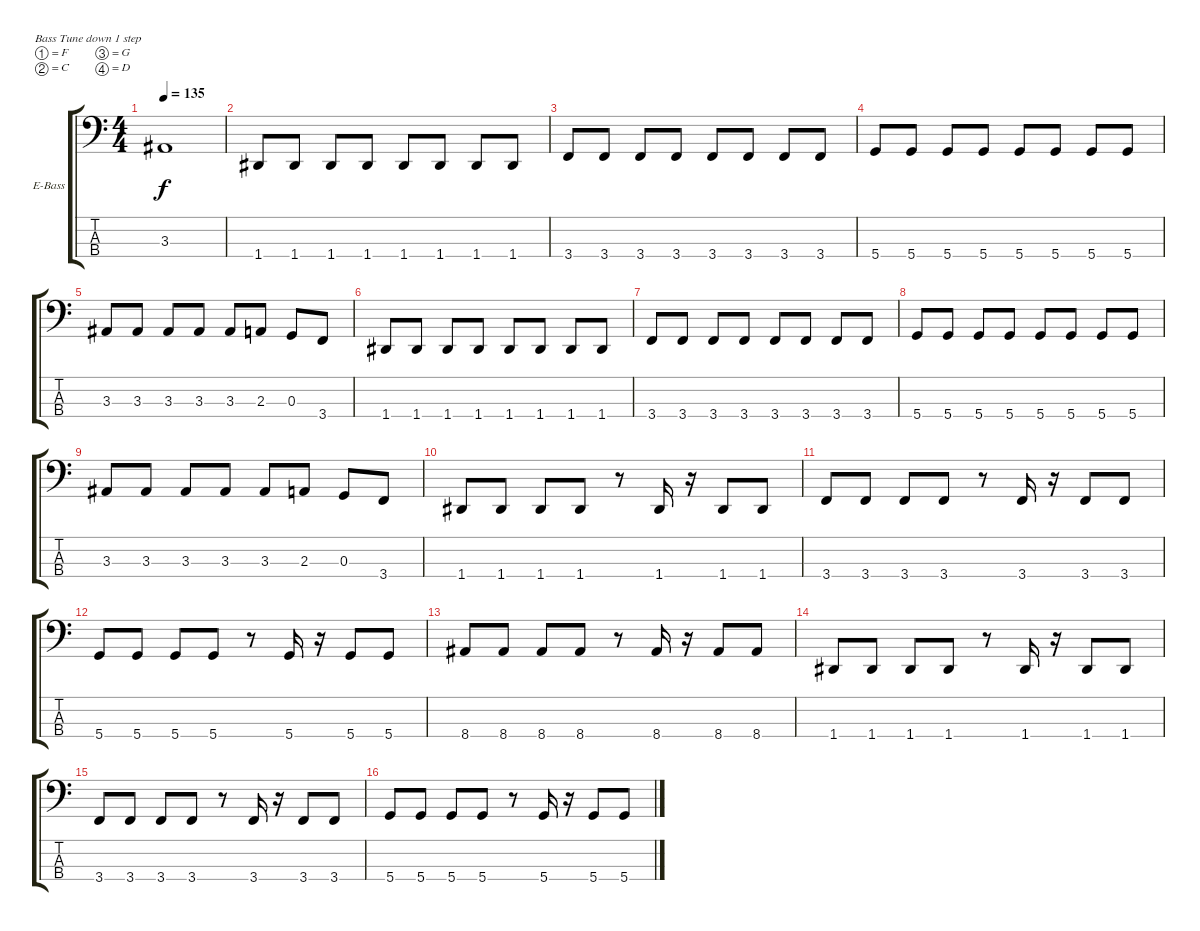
\defaultSystemsLayout 4
\bracketExtendMode groupsimilarinstruments
\firstSystemTrackNameOrientation horizontal
\otherSystemsTrackNameOrientation horizontal
\track ("Electric Bass" "E-Bass") {instrument electricbassfinger}
\staff {score tabs}
\tuning (F2 C2 G1 D1)
\ts (4 4)
\tempo 135
\clef f4
\scale
0.333333
\ks c
3.3.1{dy f} |
\scale
0.333333 1.4.8 1.4.8 1.4.8 1.4.8 1.4.8 1.4.8 1.4.8 1.4.8 |
\scale
0.333333 3.4.8 3.4.8 3.4.8 3.4.8 3.4.8 3.4.8 3.4.8 3.4.8 |
\scale
0.333333 5.4.8 5.4.8 5.4.8 5.4.8 5.4.8 5.4.8 5.4.8 5.4.8 |
\scale
0.333333 3.3.8 3.3.8 3.3.8 3.3.8 3.3.8 2.3.8 0.3.8 3.4.8 |
\scale
0.333333 1.4.8 1.4.8 1.4.8 1.4.8 1.4.8 1.4.8 1.4.8 1.4.8 |
\scale
0.333333 3.4.8 3.4.8 3.4.8 3.4.8 3.4.8 3.4.8 3.4.8 3.4.8 |
\scale
0.333333 5.4.8 5.4.8 5.4.8 5.4.8 5.4.8 5.4.8 5.4.8 5.4.8 |
\scale
0.333333 3.3.8 3.3.8 3.3.8 3.3.8 3.3.8 2.3.8 0.3.8 3.4.8 |
\scale
0.333333 1.4.8 1.4.8 1.4.8 1.4.8 r.8 1.4.16 r.16 1.4.8 1.4.8 |
\scale
0.333333 3.4.8 3.4.8 3.4.8 3.4.8 r.8 3.4.16 r.16 3.4.8 3.4.8 |
\scale
0.333333 5.4.8 5.4.8 5.4.8 5.4.8 r.8 5.4.16 r.16 5.4.8 5.4.8 |
\scale
0.333333 8.4.8 8.4.8 8.4.8 8.4.8 r.8 8.4.16 r.16 8.4.8 8.4.8 |
\scale
0.333333 1.4.8 1.4.8 1.4.8 1.4.8 r.8 1.4.16 r.16 1.4.8 1.4.8 |
\scale
0.333333 3.4.8 3.4.8 3.4.8 3.4.8 r.8 3.4.16 r.16 3.4.8 3.4.8 |
\scale
0.333333 5.4.8 5.4.8 5.4.8 5.4.8 r.8 5.4.16 r.16 5.4.8 5.4.8
